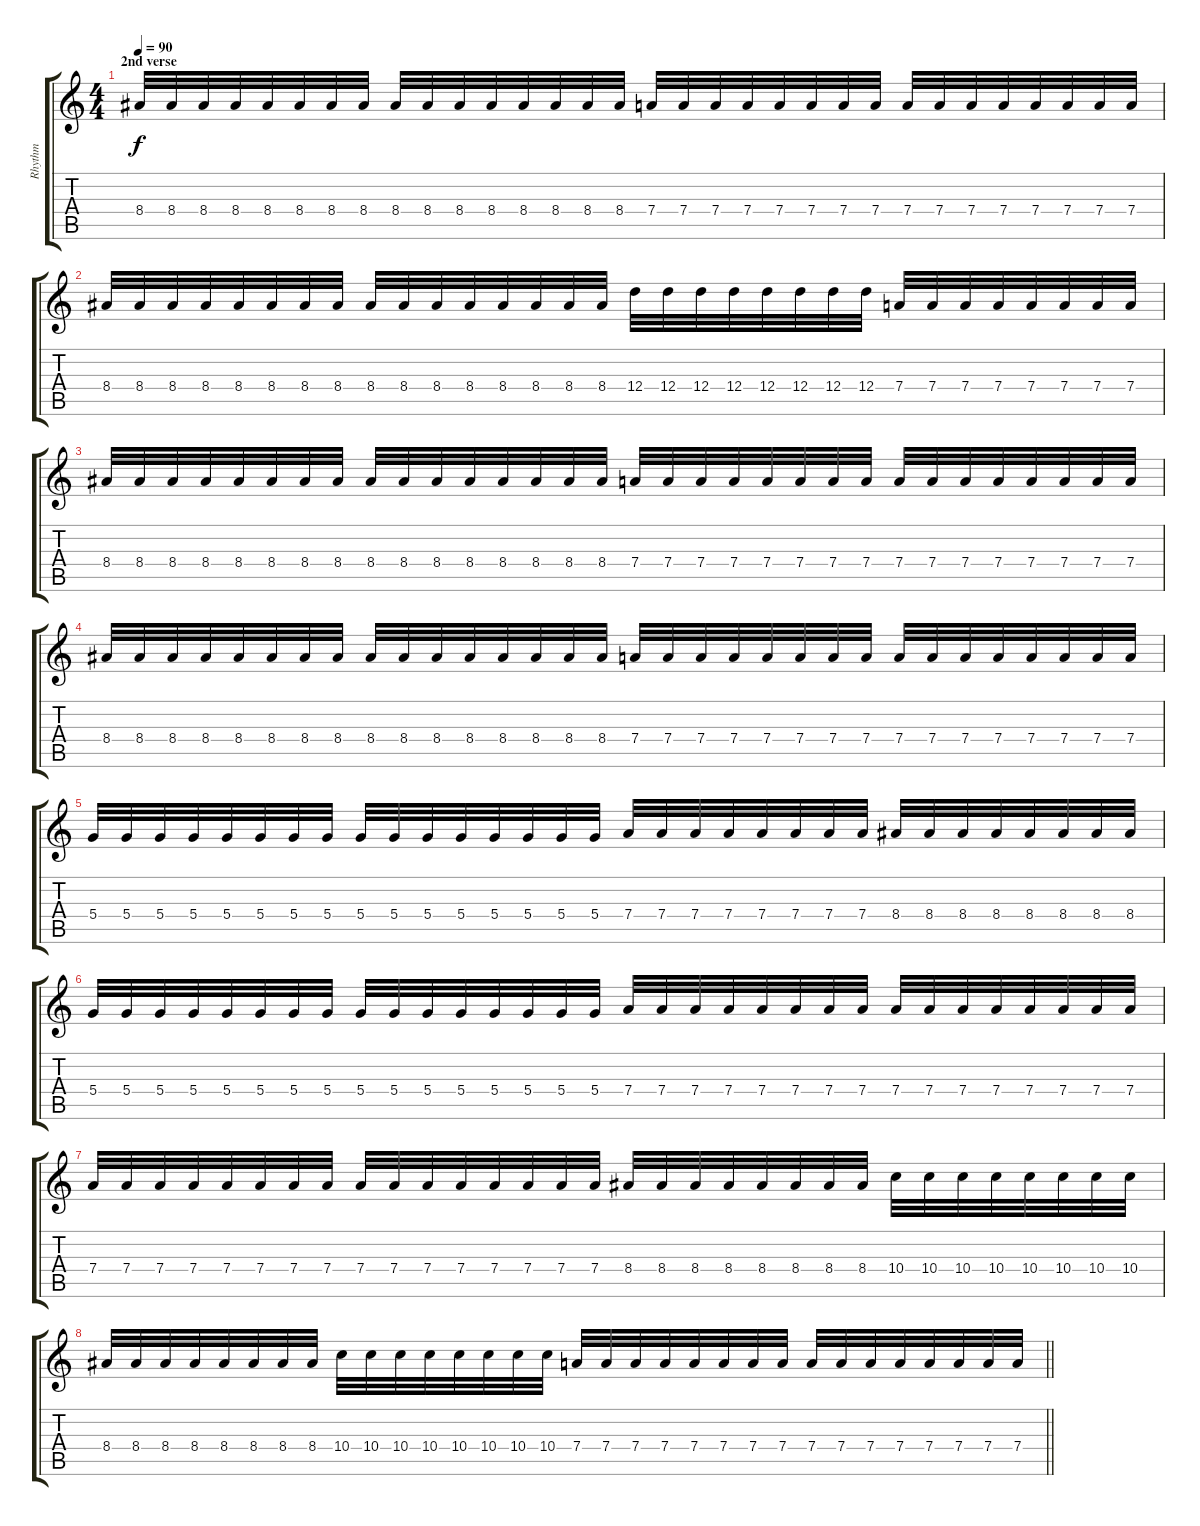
\track ("Rhythm" "Rhythm") {instrument distortionguitar}
\staff {score tabs}
\tuning (E4 B3 G3 D3 A2 E2) {hide}
\ts (4 4)
\section ("" "2nd verse")
\tempo 90
\clef g2
\ks c
8.4.32{dy f} 8.4.32 8.4.32 8.4.32 8.4.32 8.4.32 8.4.32 8.4.32 8.4.32 8.4.32 8.4.32 8.4.32 8.4.32 8.4.32 8.4.32 8.4.32 7.4.32 7.4.32 7.4.32 7.4.32 7.4.32 7.4.32 7.4.32 7.4.32 7.4.32 7.4.32 7.4.32 7.4.32 7.4.32 7.4.32 7.4.32 7.4.32 |
8.4.32 8.4.32 8.4.32 8.4.32 8.4.32 8.4.32 8.4.32 8.4.32 8.4.32 8.4.32 8.4.32 8.4.32 8.4.32 8.4.32 8.4.32 8.4.32 12.4.32 12.4.32 12.4.32 12.4.32 12.4.32 12.4.32 12.4.32 12.4.32 7.4.32 7.4.32 7.4.32 7.4.32 7.4.32 7.4.32 7.4.32 7.4.32 |
8.4.32 8.4.32 8.4.32 8.4.32 8.4.32 8.4.32 8.4.32 8.4.32 8.4.32 8.4.32 8.4.32 8.4.32 8.4.32 8.4.32 8.4.32 8.4.32 7.4.32 7.4.32 7.4.32 7.4.32 7.4.32 7.4.32 7.4.32 7.4.32 7.4.32 7.4.32 7.4.32 7.4.32 7.4.32 7.4.32 7.4.32 7.4.32 |
8.4.32 8.4.32 8.4.32 8.4.32 8.4.32 8.4.32 8.4.32 8.4.32 8.4.32 8.4.32 8.4.32 8.4.32 8.4.32 8.4.32 8.4.32 8.4.32 7.4.32 7.4.32 7.4.32 7.4.32 7.4.32 7.4.32 7.4.32 7.4.32 7.4.32 7.4.32 7.4.32 7.4.32 7.4.32 7.4.32 7.4.32 7.4.32 |
5.4.32 5.4.32 5.4.32 5.4.32 5.4.32 5.4.32 5.4.32 5.4.32 5.4.32 5.4.32 5.4.32 5.4.32 5.4.32 5.4.32 5.4.32 5.4.32 7.4.32 7.4.32 7.4.32 7.4.32 7.4.32 7.4.32 7.4.32 7.4.32 8.4.32 8.4.32 8.4.32 8.4.32 8.4.32 8.4.32 8.4.32 8.4.32 |
5.4.32 5.4.32 5.4.32 5.4.32 5.4.32 5.4.32 5.4.32 5.4.32 5.4.32 5.4.32 5.4.32 5.4.32 5.4.32 5.4.32 5.4.32 5.4.32 7.4.32 7.4.32 7.4.32 7.4.32 7.4.32 7.4.32 7.4.32 7.4.32 7.4.32 7.4.32 7.4.32 7.4.32 7.4.32 7.4.32 7.4.32 7.4.32 |
7.4.32 7.4.32 7.4.32 7.4.32 7.4.32 7.4.32 7.4.32 7.4.32 7.4.32 7.4.32 7.4.32 7.4.32 7.4.32 7.4.32 7.4.32 7.4.32 8.4.32 8.4.32 8.4.32 8.4.32 8.4.32 8.4.32 8.4.32 8.4.32 10.4.32 10.4.32 10.4.32 10.4.32 10.4.32 10.4.32 10.4.32 10.4.32 |
\barLineRight lightlight
8.4.32 8.4.32 8.4.32 8.4.32 8.4.32 8.4.32 8.4.32 8.4.32 10.4.32 10.4.32 10.4.32 10.4.32 10.4.32 10.4.32 10.4.32 10.4.32 7.4.32 7.4.32 7.4.32 7.4.32 7.4.32 7.4.32 7.4.32 7.4.32 7.4.32 7.4.32 7.4.32 7.4.32 7.4.32 7.4.32 7.4.32 7.4.32
